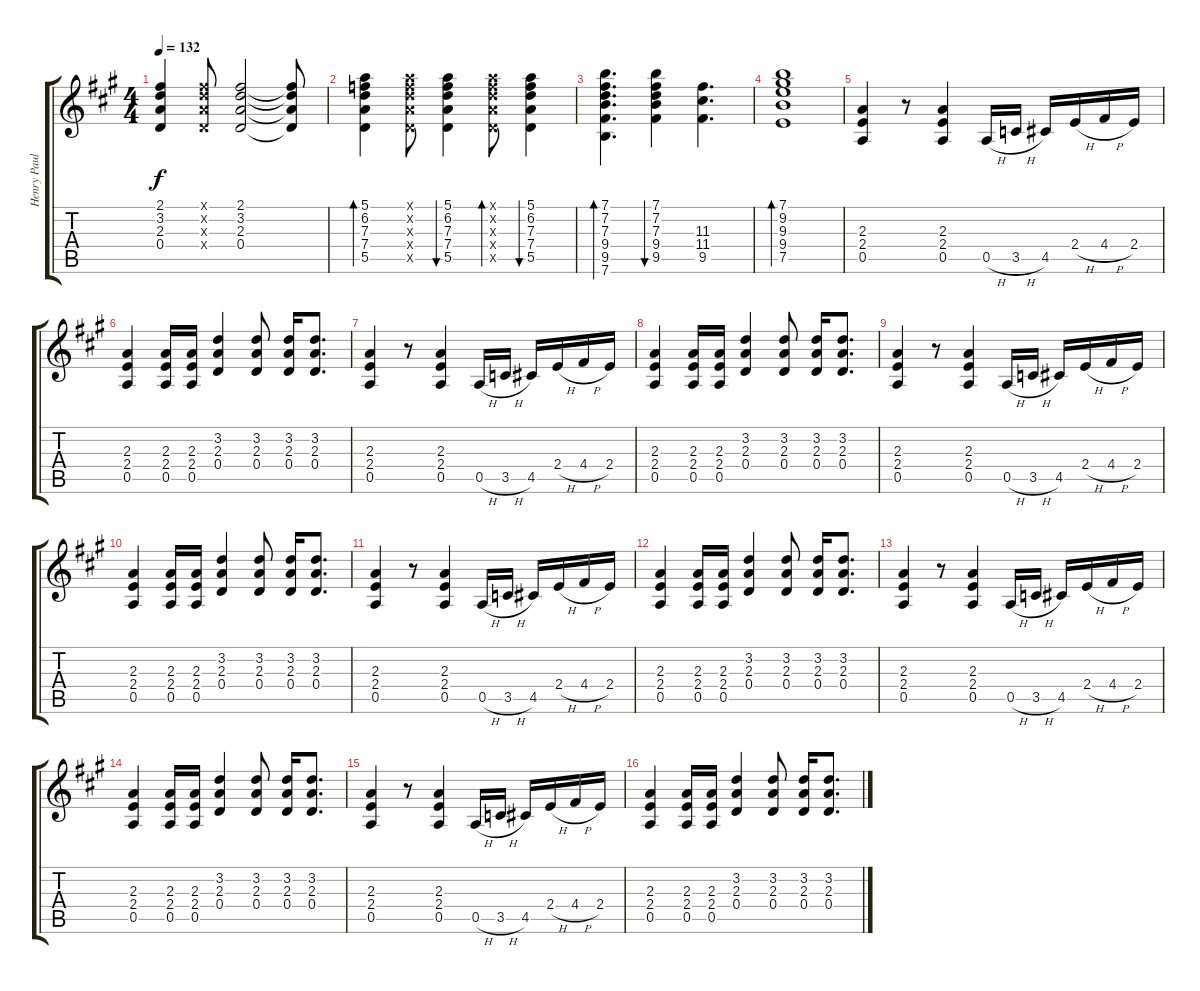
\track ("Henry Paul Guitar" "Henry Paul") {instrument electricguitarclean}
\staff {score tabs}
\tuning (E4 B3 G3 D3 A2 E2) {hide}
\ts (4 4)
\tempo 132
\clef g2
\ks a
(2.1 3.2 2.3 0.4).4{dy f} (2.1{x} 3.2{x} 2.3{x} 0.4{x}).8 (2.1 3.2 2.3 0.4).2 (2.1{t} 3.2{t} 2.3{t} 0.4{t}).8 |
(5.1 6.2 7.3 7.4 5.5).4{bd 240} (5.1{x} 6.2{x} 7.3{x} 7.4{x} 5.5{x}).8 (5.1 6.2 7.3 7.4 5.5).4{bu 60} (5.1{x} 6.2{x} 7.3{x} 7.4{x} 5.5{x}).8{bd 60} (5.1 6.2 7.3 7.4 5.5).4{bu 60} |
(7.1 7.2 7.3 9.4 9.5 7.6).4{d bd 240} (7.1 7.2 7.3 9.4 9.5).4{bu 60} (11.3 11.4 9.5).4{d} |
(7.1 9.2 9.3 9.4 7.5).1{bd 240 volume 11 instrument electricguitarclean} |
(2.3 2.4 0.5).4 r.8 (2.3 2.4 0.5).4 0.5{h}.16 3.5{h}.16 4.5.16 2.4{h}.16 4.4{h}.16 2.4.16 |
(2.3 2.4 0.5).4 (2.3 2.4 0.5).16 (2.3 2.4 0.5).16 (3.2 2.3 0.4).4 (3.2 2.3 0.4).8 (3.2 2.3 0.4).16 (3.2 2.3 0.4).8{d} |
(2.3 2.4 0.5).4 r.8 (2.3 2.4 0.5).4 0.5{h}.16 3.5{h}.16 4.5.16 2.4{h}.16 4.4{h}.16 2.4.16 |
(2.3 2.4 0.5).4 (2.3 2.4 0.5).16 (2.3 2.4 0.5).16 (3.2 2.3 0.4).4 (3.2 2.3 0.4).8 (3.2 2.3 0.4).16 (3.2 2.3 0.4).8{d} |
(2.3 2.4 0.5).4 r.8 (2.3 2.4 0.5).4 0.5{h}.16 3.5{h}.16 4.5.16 2.4{h}.16 4.4{h}.16 2.4.16 |
(2.3 2.4 0.5).4 (2.3 2.4 0.5).16 (2.3 2.4 0.5).16 (3.2 2.3 0.4).4 (3.2 2.3 0.4).8 (3.2 2.3 0.4).16 (3.2 2.3 0.4).8{d} |
(2.3 2.4 0.5).4 r.8 (2.3 2.4 0.5).4 0.5{h}.16 3.5{h}.16 4.5.16 2.4{h}.16 4.4{h}.16 2.4.16 |
(2.3 2.4 0.5).4 (2.3 2.4 0.5).16 (2.3 2.4 0.5).16 (3.2 2.3 0.4).4 (3.2 2.3 0.4).8 (3.2 2.3 0.4).16 (3.2 2.3 0.4).8{d} |
(2.3 2.4 0.5).4 r.8 (2.3 2.4 0.5).4 0.5{h}.16 3.5{h}.16 4.5.16 2.4{h}.16 4.4{h}.16 2.4.16 |
(2.3 2.4 0.5).4 (2.3 2.4 0.5).16 (2.3 2.4 0.5).16 (3.2 2.3 0.4).4 (3.2 2.3 0.4).8 (3.2 2.3 0.4).16 (3.2 2.3 0.4).8{d} |
(2.3 2.4 0.5).4 r.8 (2.3 2.4 0.5).4 0.5{h}.16 3.5{h}.16 4.5.16 2.4{h}.16 4.4{h}.16 2.4.16 |
(2.3 2.4 0.5).4 (2.3 2.4 0.5).16 (2.3 2.4 0.5).16 (3.2 2.3 0.4).4 (3.2 2.3 0.4).8 (3.2 2.3 0.4).16 (3.2 2.3 0.4).8{d}
